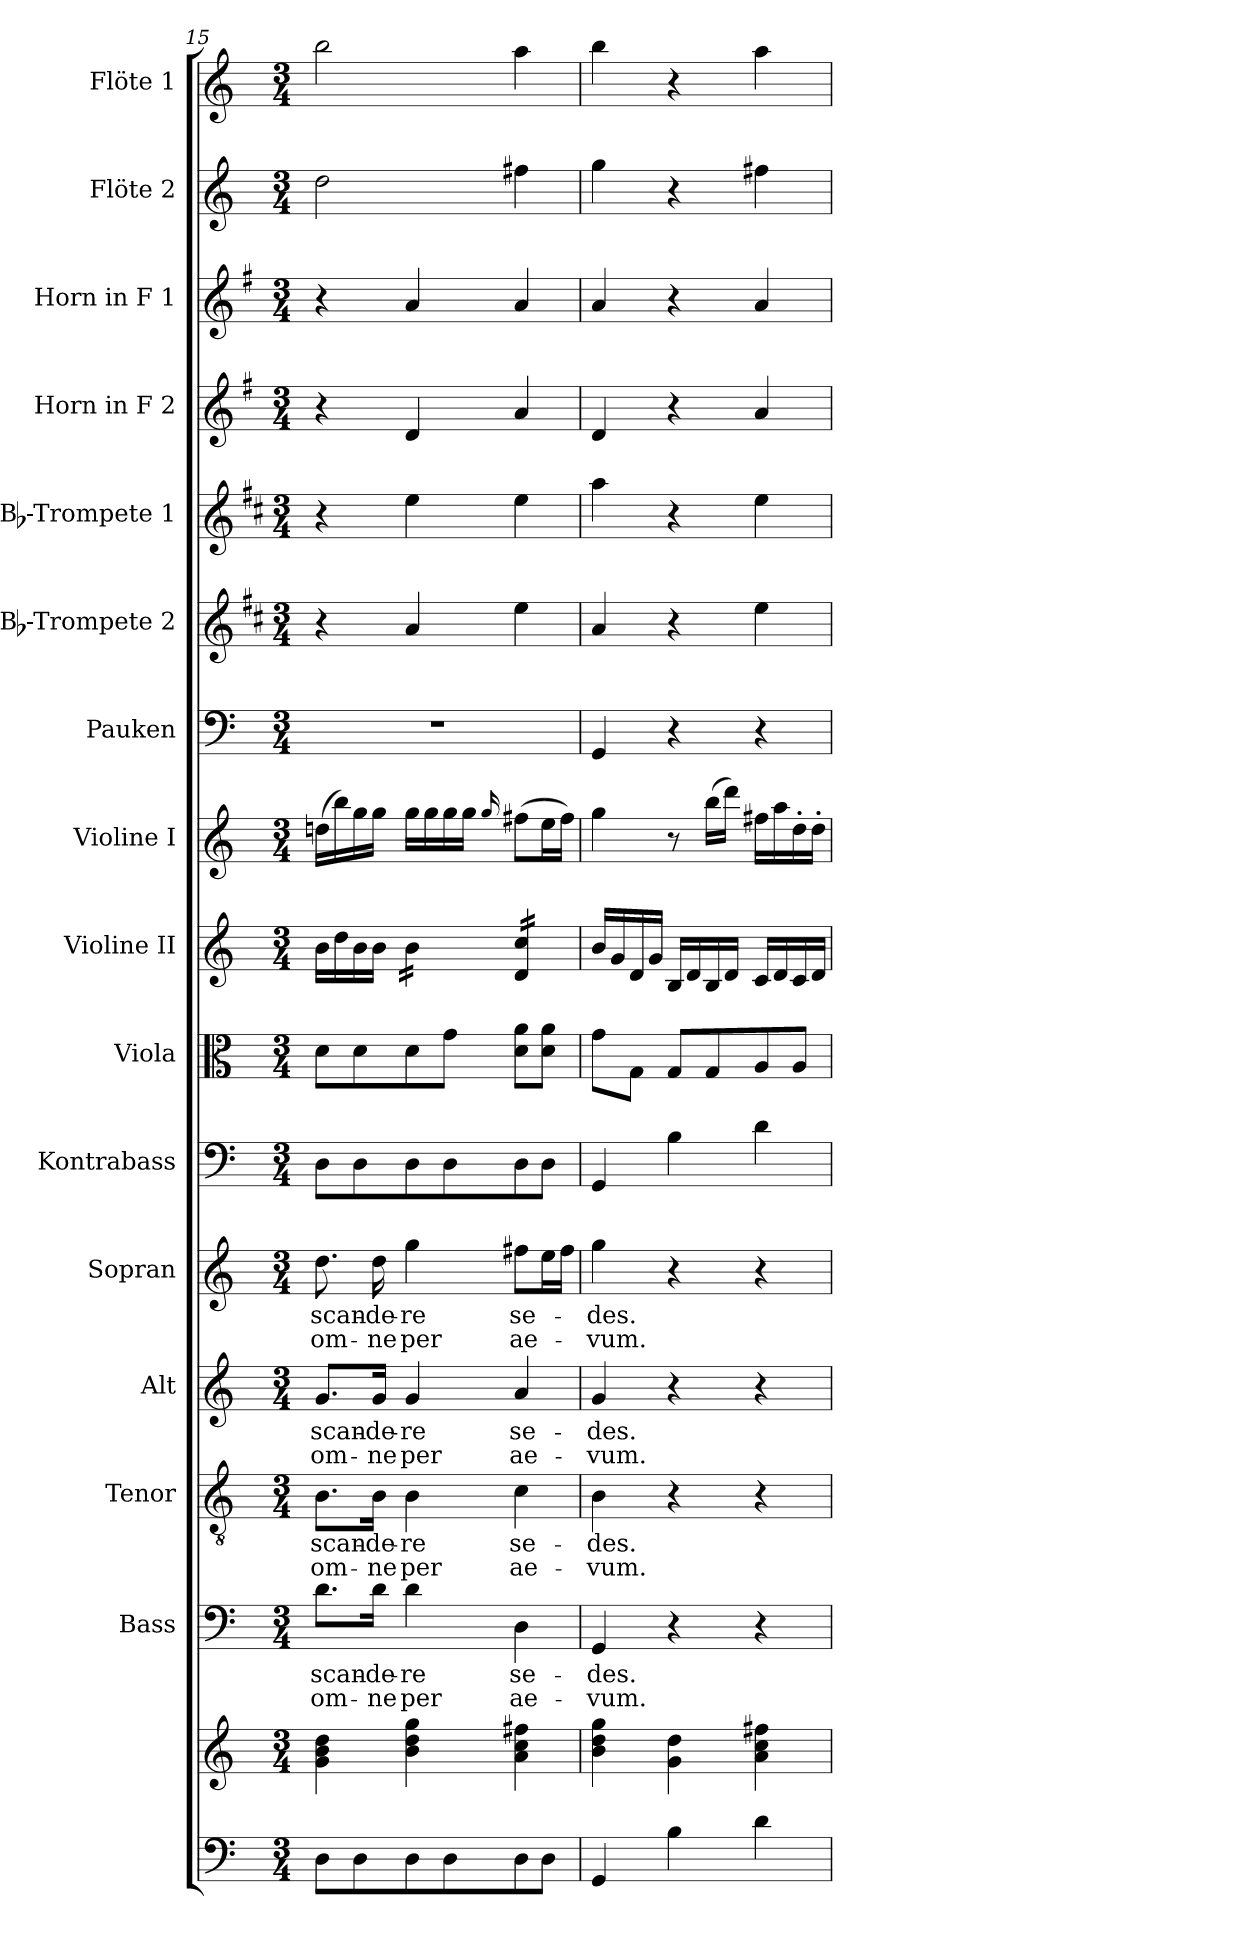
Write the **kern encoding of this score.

**kern	**kern	**kern	**text	**text	**kern	**text	**text	**kern	**text	**text	**kern	**text	**text	**kern	**kern	**kern	**kern	**kern	**kern	**kern	**kern	**kern	**kern	**kern
*part16	*part16	*part15	*part15	*part15	*part14	*part14	*part14	*part13	*part13	*part13	*part12	*part12	*part12	*part11	*part10	*part9	*part8	*part7	*part6	*part5	*part4	*part3	*part2	*part1
*staff17	*staff16	*staff15	*staff15	*staff15	*staff14	*staff14	*staff14	*staff13	*staff13	*staff13	*staff12	*staff12	*staff12	*staff11	*staff10	*staff9	*staff8	*staff7	*staff6	*staff5	*staff4	*staff3	*staff2	*staff1
*	*	*I"Bass	*	*	*I"Tenor	*	*	*I"Alt	*	*	*I"Sopran	*	*	*I"Kontrabass	*I"Viola	*I"Violine II	*I"Violine I	*I"Pauken	*I"Bb-Trompete 2	*I"Bb-Trompete 1	*I"Horn in F 2	*I"Horn in F 1	*I"Flöte 2	*I"Flöte 1
*	*	*I'B.	*	*	*I'T.	*	*	*I'A.	*	*	*I'S.	*	*	*I'Kb.	*I'Vla.	*I'Vl. II	*I'Vl. I	*I'Pk.	*I'Bb Trp. 2	*I'Bb Trp. 1	*	*	*I'Fl. 2	*I'Fl. 1
!!LO:PB:g=z
*clefF4	*clefG2	*clefF4	*	*	*clefGv2	*	*	*clefG2	*	*	*clefG2	*	*	*clefF4	*clefC3	*clefG2	*clefG2	*clefF4	*clefG2	*clefG2	*clefG2	*clefG2	*clefG2	*clefG2
*	*	*	*	*	*	*	*	*	*	*	*	*	*	*ITrd7c12	*	*	*	*	*ITrd1c2	*ITrd1c2	*ITrd4c7	*ITrd4c7	*	*
*k[]	*k[]	*k[]	*	*	*k[]	*	*	*k[]	*	*	*k[]	*	*	*k[]	*k[]	*k[]	*k[]	*k[]	*k[]	*k[]	*k[]	*k[]	*k[]	*k[]
*C:	*C:	*C:	*	*	*C:	*	*	*C:	*	*	*C:	*	*	*C:	*C:	*C:	*C:	*C:	*C:	*C:	*C:	*C:	*C:	*C:
*M3/4	*M3/4	*M3/4	*	*	*M3/4	*	*	*M3/4	*	*	*M3/4	*	*	*M3/4	*M3/4	*M3/4	*M3/4	*M3/4	*M3/4	*M3/4	*M3/4	*M3/4	*M3/4	*M3/4
=15	=15	=15	=15	=15	=15	=15	=15	=15	=15	=15	=15	=15	=15	=15	=15	=15	=15	=15	=15	=15	=15	=15	=15	=15
!	!	!	!LO:LY:b	!LO:LY:b	!	!LO:LY:b	!LO:LY:b	!	!LO:LY:b	!LO:LY:b	!	!LO:LY:b	!LO:LY:b	!	!	!	!	!	!	!	!	!	!	!
8D\L	4g\ 4b\ 4dd\	8.d\L	scan-	om-	8.B\L	scan-	om-	8.g/L	scan-	om-	8.dd\	scan-	om-	8DD\L	8d\L	16b\LL	(>16ddn\LL	2.r	4r	4r	4r	4r	2dd\	2bb\
.	.	.	.	.	.	.	.	.	.	.	.	.	.	.	.	16dd\	16bb\)	.	.	.	.	.	.	.
8D\	.	.	.	.	.	.	.	.	.	.	.	.	.	8DD\	8d\	16b\	16gg\	.	.	.	.	.	.	.
!	!	!	!LO:LY:b	!LO:LY:b	!	!LO:LY:b	!LO:LY:b	!	!LO:LY:b	!LO:LY:b	!	!LO:LY:b	!LO:LY:b	!	!	!	!	!	!	!	!	!	!	!
.	.	16d\Jk	-de-	-ne	16B\Jk	-de-	-ne	16g/Jk	-de-	-ne	16dd\	-de-	-ne	.	.	16b\JJ	16gg\JJ	.	.	.	.	.	.	.
!	!	!	!LO:LY:b	!LO:LY:b	!	!LO:LY:b	!LO:LY:b	!	!LO:LY:b	!LO:LY:b	!	!LO:LY:b	!LO:LY:b	!	!	!	!	!	!	!	!	!	!	!
*	*	*	*	*	*	*	*	*	*	*	*	*	*	*	*	*tremolo	*	*	*	*	*	*	*	*
8D\	4b\ 4dd\ 4gg\	4d\	-re	per	4B\	-re	per	4g/	-re	per	4gg\	-re	per	8DD\	8d\	16b\LL	16gg\LL	.	4g/	4dd\	4G/	4d/	.	.
.	.	.	.	.	.	.	.	.	.	.	.	.	.	.	.	16b\	16gg\	.	.	.	.	.	.	.
8D\	.	.	.	.	.	.	.	.	.	.	.	.	.	8DD\	8g\J	16b\	16gg\	.	.	.	.	.	.	.
.	.	.	.	.	.	.	.	.	.	.	.	.	.	.	.	16b\JJ	16gg\JJ	.	.	.	.	.	.	.
.	.	.	.	.	.	.	.	.	.	.	.	.	.	.	.	.	16qqgg/	.	.	.	.	.	.	.
!	!	!	!LO:LY:b	!LO:LY:b	!	!LO:LY:b	!LO:LY:b	!	!LO:LY:b	!LO:LY:b	!	!LO:LY:b	!LO:LY:b	!	!	!	!	!	!	!	!	!	!	!
8D\	4a\ 4cc\ 4ff#X\	4D\	se-	ae-	4c\	se-	ae-	4a/	se-	ae-	8ff#X\L	se-	ae-	8DD\	8d\ 8a\L	16d/ 16cc/LL	(>8ff#X\L	.	4dd\	4dd\	4d/	4d/	4ff#X\	4aa\
.	.	.	.	.	.	.	.	.	.	.	.	.	.	.	.	16d/ 16cc/	.	.	.	.	.	.	.	.
8D\J	.	.	.	.	.	.	.	.	.	.	16ee\L	.	.	8DD\J	8d\ 8a\J	16d/ 16cc/	16ee\L	.	.	.	.	.	.	.
.	.	.	.	.	.	.	.	.	.	.	16ff#\JJ	.	.	.	.	16d/ 16cc/JJ	16ff#\JJ)	.	.	.	.	.	.	.
*	*	*	*	*	*	*	*	*	*	*	*	*	*	*	*	*Xtremolo	*	*	*	*	*	*	*	*
=16	=16	=16	=16	=16	=16	=16	=16	=16	=16	=16	=16	=16	=16	=16	=16	=16	=16	=16	=16	=16	=16	=16	=16	=16
!	!	!	!LO:LY:b	!LO:LY:b	!	!LO:LY:b	!LO:LY:b	!	!LO:LY:b	!LO:LY:b	!	!LO:LY:b	!LO:LY:b	!	!	!	!	!	!	!	!	!	!	!
4GG/	4b\ 4dd\ 4gg\	4GG/	-des.	-vum.	4B\	-des.	-vum.	4g/	-des.	-vum.	4gg\	-des.	-vum.	4GGG/	8g\L	16b/LL	4gg\	4GG/	4g/	4gg\	4G/	4d/	4gg\	4bb\
.	.	.	.	.	.	.	.	.	.	.	.	.	.	.	.	16g/	.	.	.	.	.	.	.	.
.	.	.	.	.	.	.	.	.	.	.	.	.	.	.	8G\J	16d/	.	.	.	.	.	.	.	.
.	.	.	.	.	.	.	.	.	.	.	.	.	.	.	.	16g/JJ	.	.	.	.	.	.	.	.
4B\	4g\ 4dd\	4r	.	.	4r	.	.	4r	.	.	4r	.	.	4BB\	8G/L	16B/LL	8r	4r	4r	4r	4r	4r	4r	4r
.	.	.	.	.	.	.	.	.	.	.	.	.	.	.	.	16d/	.	.	.	.	.	.	.	.
.	.	.	.	.	.	.	.	.	.	.	.	.	.	.	8G/	16B/	(>16bb\LL	.	.	.	.	.	.	.
.	.	.	.	.	.	.	.	.	.	.	.	.	.	.	.	16d/JJ	16ddd\JJ)	.	.	.	.	.	.	.
4d\	4a\ 4cc\ 4ff#X\	4r	.	.	4r	.	.	4r	.	.	4r	.	.	4D\	8A/	16c/LL	16ff#X\LL	4r	4dd\	4dd\	4d/	4d/	4ff#X\	4aa\
.	.	.	.	.	.	.	.	.	.	.	.	.	.	.	.	16d/	16aa\	.	.	.	.	.	.	.
.	.	.	.	.	.	.	.	.	.	.	.	.	.	.	8A/J	16c/	16dd'>\	.	.	.	.	.	.	.
.	.	.	.	.	.	.	.	.	.	.	.	.	.	.	.	16d/JJ	16dd'>\JJ	.	.	.	.	.	.	.
=	=	=	=	=	=	=	=	=	=	=	=	=	=	=	=	=	=	=	=	=	=	=	=	=
*-	*-	*-	*-	*-	*-	*-	*-	*-	*-	*-	*-	*-	*-	*-	*-	*-	*-	*-	*-	*-	*-	*-	*-	*-
